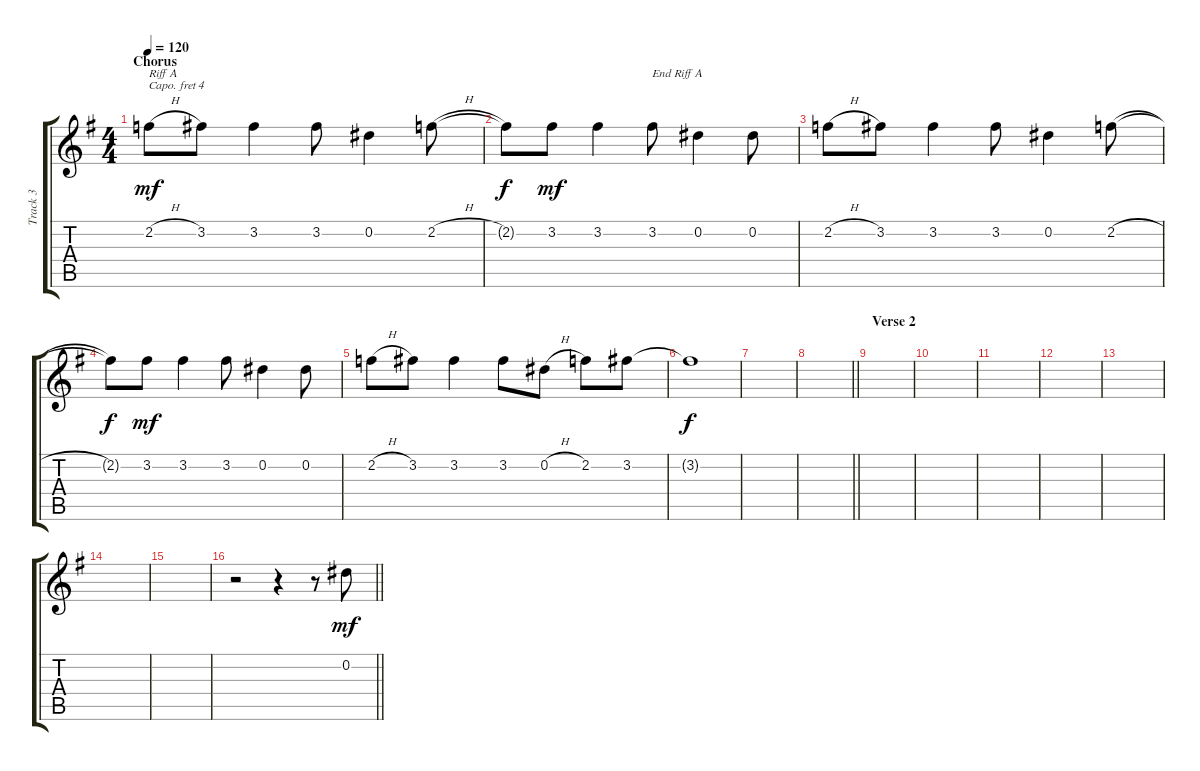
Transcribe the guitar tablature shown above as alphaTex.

\track ("Track 3" "Track 3") {instrument acousticguitarsteel}
\staff {score tabs}
\capo 4
\tuning (E4 B3 G3 D3 A2 E2) {hide}
\ts (4 4)
\section ("" "Chorus")
\tempo 120
\clef g2
\ks g
2.2{h}.8{txt "Riff A" dy mf} 3.2.8 3.2.4 3.2.8 0.2.4 2.2{h}.8 |
2.2{t}.8{dy f} 3.2.8{dy mf} 3.2.4 3.2.8{txt "End Riff A"} 0.2.4 0.2.8 |
2.2{h}.8 3.2.8 3.2.4 3.2.8 0.2.4 2.2{h}.8 |
2.2{t}.8{dy f} 3.2.8{dy mf} 3.2.4 3.2.8 0.2.4 0.2.8 |
2.2{h}.8 3.2.8 3.2.4 3.2.8 0.2{h}.8 2.2.8 3.2.8 |
3.2{t}.1{dy f} |
|
\barLineRight lightlight
|
\section ("" "Verse 2")
|
|
|
|
|
|
|
\barLineRight lightlight
r.2 r.4 r.8 0.2.8{dy mf}
